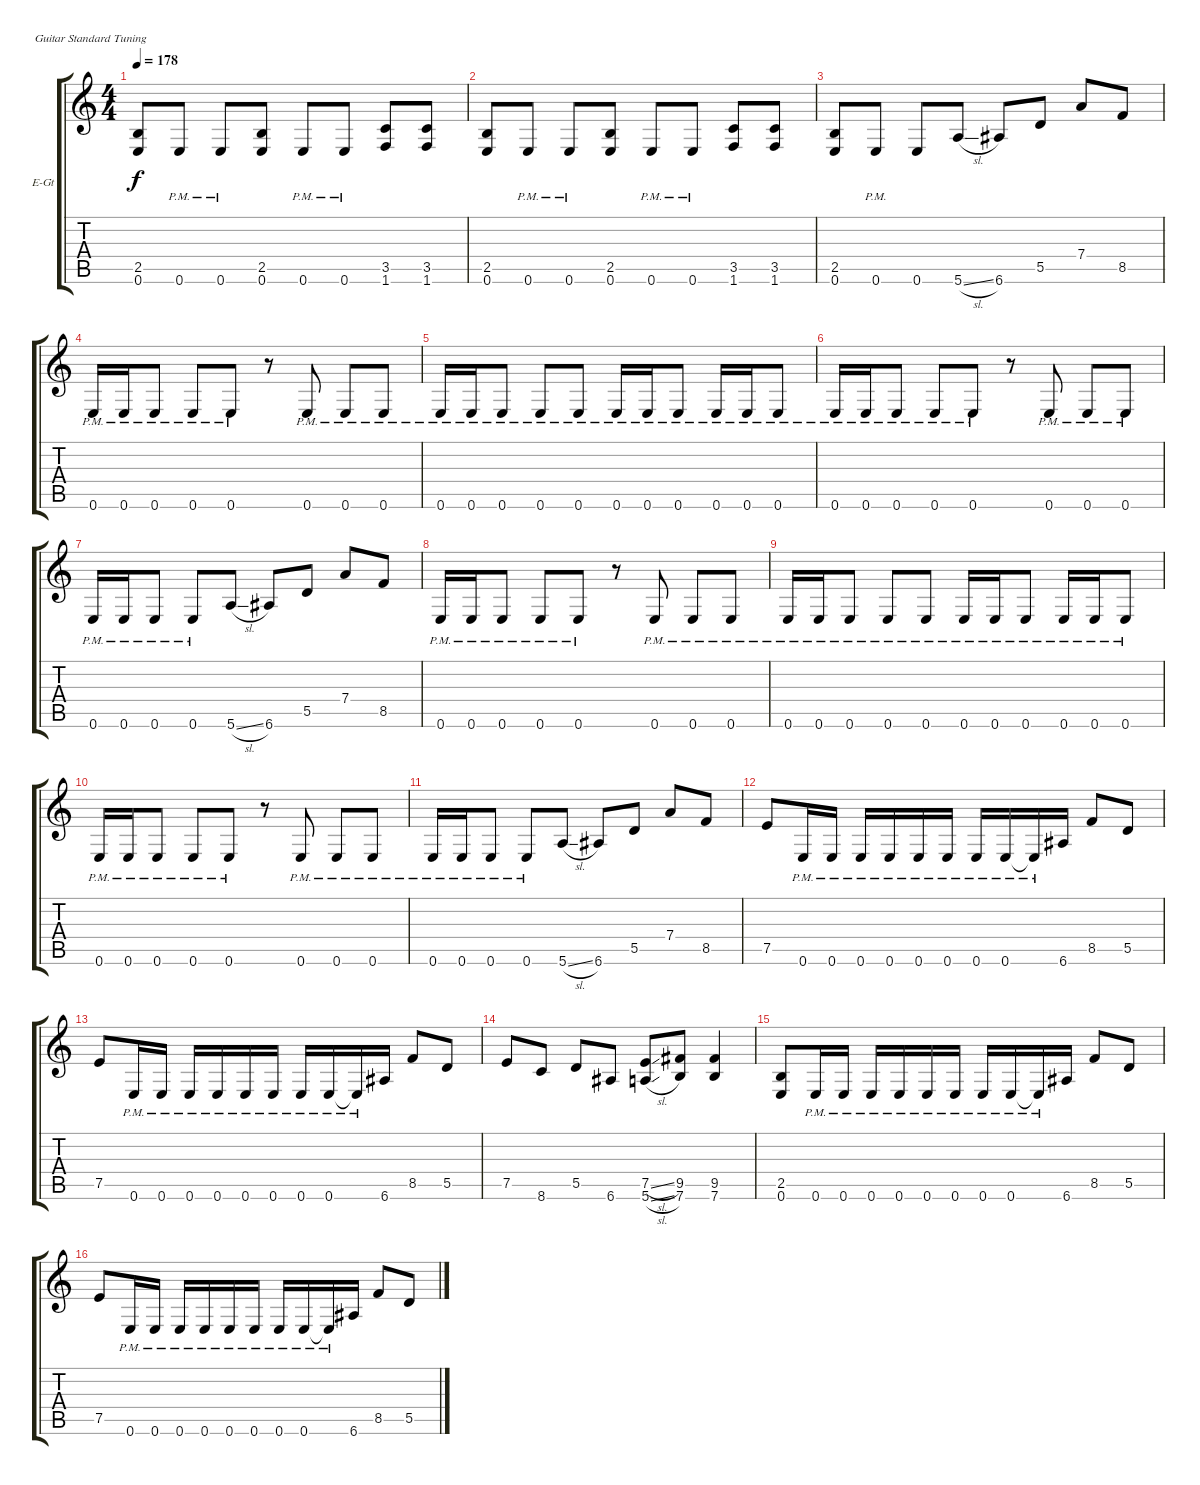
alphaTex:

\bracketExtendMode groupsimilarinstruments
\firstSystemTrackNameOrientation horizontal
\otherSystemsTrackNameOrientation horizontal
\track ("Kirk Hammet" "E-Gt") {instrument distortionguitar}
\staff {score tabs}
\tuning (E4 B3 G3 D3 A2 E2)
\ts (4 4)
\tempo 178
\clef g2
\ks c
(2.5 0.6).8{dy f} 0.6{pm}.8 0.6{pm}.8 (2.5 0.6).8 0.6{pm}.8 0.6{pm}.8 (3.5 1.6).8 (3.5 1.6).8 |
(2.5 0.6).8 0.6{pm}.8 0.6{pm}.8 (2.5 0.6).8 0.6{pm}.8 0.6{pm}.8 (3.5 1.6).8 (3.5 1.6).8 |
(2.5 0.6).8 0.6{pm}.8 0.6.8 5.6{sl}.8 6.6.8 5.5.8 7.4.8 8.5.8 |
0.6{pm}.16 0.6{pm}.16 0.6{pm}.8 0.6{pm}.8 0.6{pm}.8 r.8 0.6{pm}.8 0.6{pm}.8 0.6{pm}.8 |
0.6{pm}.16 0.6{pm}.16 0.6{pm}.8 0.6{pm}.8 0.6{pm}.8 0.6{pm}.16 0.6{pm}.16 0.6{pm}.8 0.6{pm}.16 0.6{pm}.16 0.6{pm}.8 |
0.6{pm}.16 0.6{pm}.16 0.6{pm}.8 0.6{pm}.8 0.6{pm}.8 r.8 0.6{pm}.8 0.6{pm}.8 0.6{pm}.8 |
0.6{pm}.16 0.6{pm}.16 0.6{pm}.8 0.6{pm}.8 5.6{sl}.8 6.6.8 5.5.8 7.4.8 8.5.8 |
0.6{pm}.16 0.6{pm}.16 0.6{pm}.8 0.6{pm}.8 0.6{pm}.8 r.8 0.6{pm}.8 0.6{pm}.8 0.6{pm}.8 |
0.6{pm}.16 0.6{pm}.16 0.6{pm}.8 0.6{pm}.8 0.6{pm}.8 0.6{pm}.16 0.6{pm}.16 0.6{pm}.8 0.6{pm}.16 0.6{pm}.16 0.6{pm}.8 |
0.6{pm}.16 0.6{pm}.16 0.6{pm}.8 0.6{pm}.8 0.6{pm}.8 r.8 0.6{pm}.8 0.6{pm}.8 0.6{pm}.8 |
0.6{pm}.16 0.6{pm}.16 0.6{pm}.8 0.6{pm}.8 5.6{sl}.8 6.6.8 5.5.8 7.4.8 8.5.8 |
7.5.8 0.6{pm}.16 0.6{pm}.16 0.6{pm}.16 0.6{pm}.16 0.6{pm}.16 0.6{pm}.16 0.6{pm}.16 0.6{pm}.16 0.6{pm t}.16 6.6.16 8.5.8 5.5.8 |
7.5.8 0.6{pm}.16 0.6{pm}.16 0.6{pm}.16 0.6{pm}.16 0.6{pm}.16 0.6{pm}.16 0.6{pm}.16 0.6{pm}.16 0.6{pm t}.16 6.6.16 8.5.8 5.5.8 |
7.5.8 8.6.8 5.5.8 6.6.8 (7.5{sl} 5.6{sl}).8 (9.5 7.6).8 (9.5 7.6).4 |
(2.5 0.6).8 0.6{pm}.16 0.6{pm}.16 0.6{pm}.16 0.6{pm}.16 0.6{pm}.16 0.6{pm}.16 0.6{pm}.16 0.6{pm}.16 0.6{pm t}.16 6.6.16 8.5.8 5.5.8 |
7.5.8 0.6{pm}.16 0.6{pm}.16 0.6{pm}.16 0.6{pm}.16 0.6{pm}.16 0.6{pm}.16 0.6{pm}.16 0.6{pm}.16 0.6{pm t}.16 6.6.16 8.5.8 5.5.8
